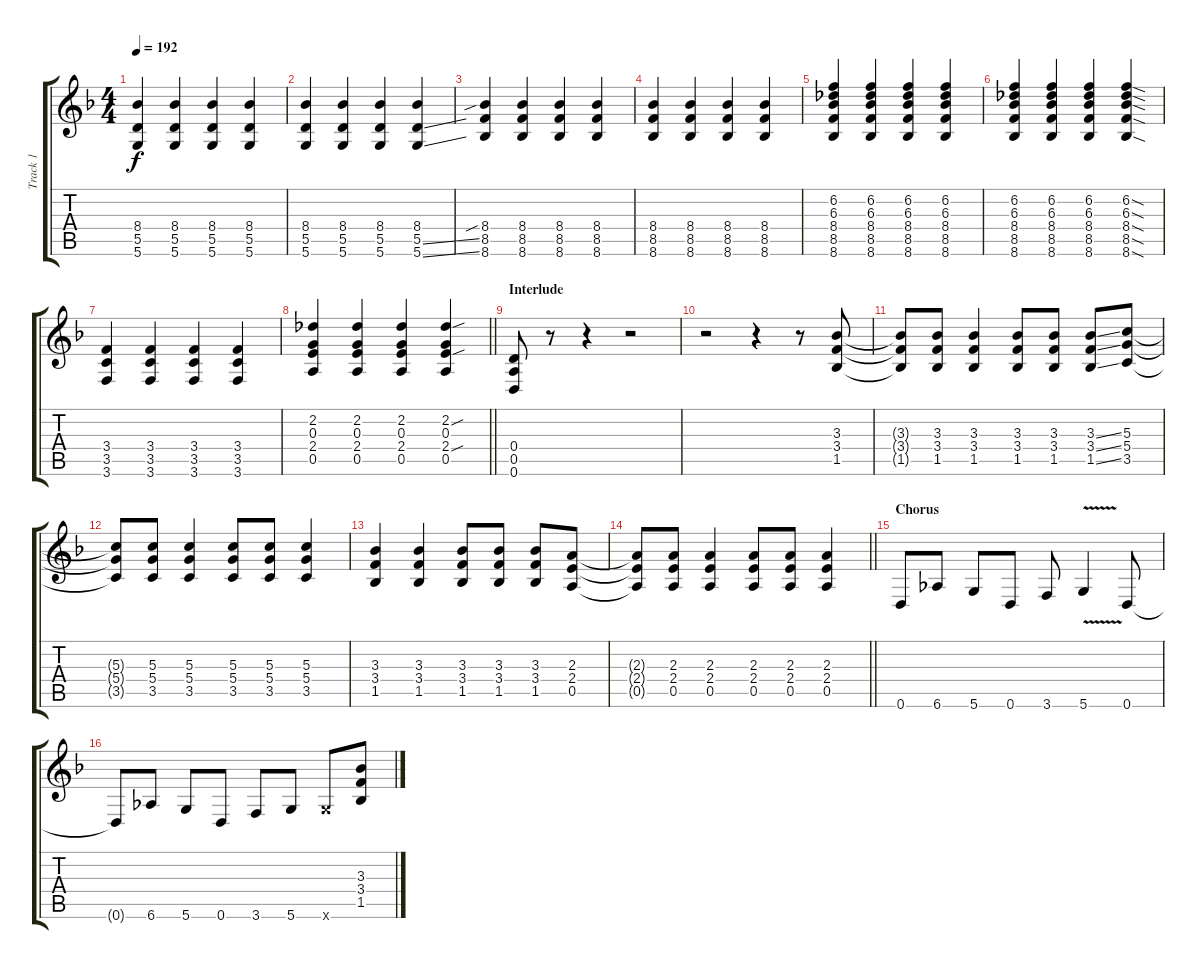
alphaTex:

\track ("Track 1" "Track 1") {instrument distortionguitar}
\staff {score tabs}
\tuning (E4 B3 G3 D3 A2 D2) {hide}
\ts (4 4)
\tempo 192
\clef g2
\ks f
(8.4 5.5 5.6).4{dy f} (8.4 5.5 5.6).4 (8.4 5.5 5.6).4 (8.4 5.5 5.6).4 |
(8.4 5.5 5.6).4 (8.4 5.5 5.6).4 (8.4 5.5 5.6).4 (8.4 5.5{ss} 5.6{ss}).4 |
(8.4{sib} 8.5 8.6).4 (8.4 8.5 8.6).4 (8.4 8.5 8.6).4 (8.4 8.5 8.6).4 |
(8.4 8.5 8.6).4 (8.4 8.5 8.6).4 (8.4 8.5 8.6).4 (8.4 8.5 8.6).4 |
(6.2 6.3 8.4 8.5 8.6).4 (6.2 6.3 8.4 8.5 8.6).4 (6.2 6.3 8.4 8.5 8.6).4 (6.2 6.3 8.4 8.5 8.6).4 |
(6.2 6.3 8.4 8.5 8.6).4 (6.2 6.3 8.4 8.5 8.6).4 (6.2 6.3 8.4 8.5 8.6).4 (6.2{sod} 6.3{sod} 8.4{sod} 8.5{sod} 8.6{sod}).4 |
(3.4 3.5 3.6).4 (3.4 3.5 3.6).4 (3.4 3.5 3.6).4 (3.4 3.5 3.6).4 |
\barLineRight lightlight
(2.2 0.3 2.4 0.5).4 (2.2 0.3 2.4 0.5).4 (2.2 0.3 2.4 0.5).4 (2.2{sou} 0.3 2.4{sou} 0.5).4 |
\section ("" "Interlude")
(0.4 0.5 0.6).8 r.8 r.4 r.2 |
r.2 r.4 r.8 (3.3 3.4 1.5).8 |
(3.3{t} 3.4{t} 1.5{t}).8 (3.3 3.4 1.5).8 (3.3 3.4 1.5).4 (3.3 3.4 1.5).8 (3.3 3.4 1.5).8 (3.3{ss} 3.4{ss} 1.5{ss}).8 (5.3 5.4 3.5).8 |
(5.3{t} 5.4{t} 3.5{t}).8 (5.3 5.4 3.5).8 (5.3 5.4 3.5).4 (5.3 5.4 3.5).8 (5.3 5.4 3.5).8 (5.3 5.4 3.5).4 |
(3.3 3.4 1.5).4 (3.3 3.4 1.5).4 (3.3 3.4 1.5).8 (3.3 3.4 1.5).8 (3.3 3.4 1.5).8 (2.3 2.4 0.5).8 |
\barLineRight lightlight
(2.3{t} 2.4{t} 0.5{t}).8 (2.3 2.4 0.5).8 (2.3 2.4 0.5).4 (2.3 2.4 0.5).8 (2.3 2.4 0.5).8 (2.3 2.4 0.5).4 |
\section ("" "Chorus")
0.6.8 6.6.8 5.6.8 0.6.8 3.6.8 5.6{v}.4 0.6.8 |
0.6{t}.8 6.6.8 5.6.8 0.6.8 3.6.8 5.6.8 5.6{x}.8 (3.3 3.4 1.5).8
